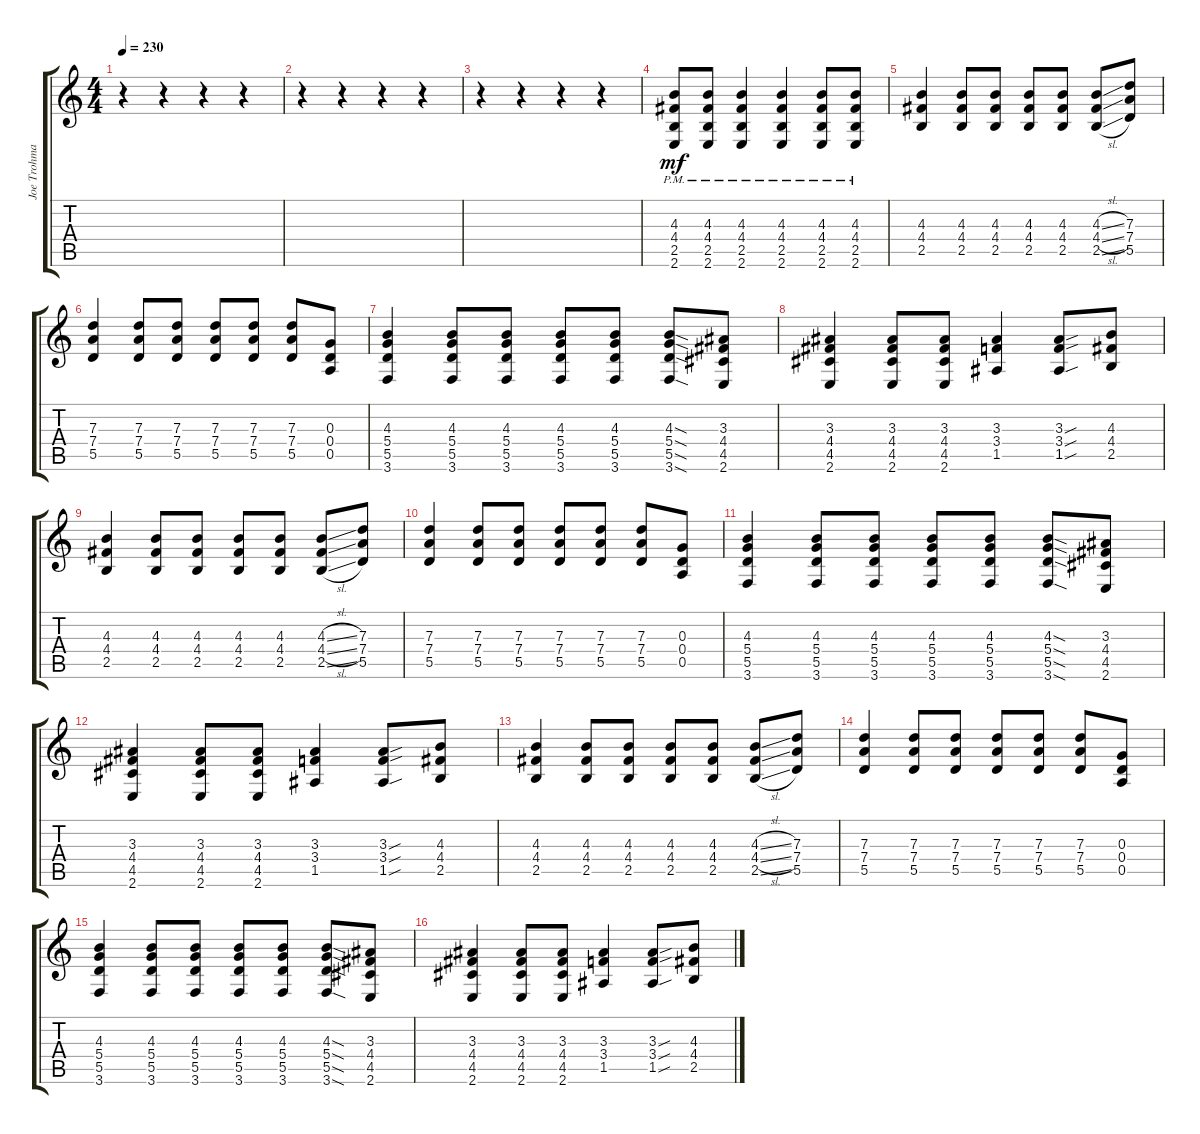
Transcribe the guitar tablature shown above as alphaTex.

\track ("Joe Trohman" "Joe Trohma") {instrument distortionguitar}
\staff {score tabs}
\tuning (E4 B3 G3 D3 A2 D2) {hide}
\ts (4 4)
\tempo 230
\clef g2
\ks c
r.4{dy mf} r.4 r.4 r.4 |
r.4 r.4 r.4 r.4 |
r.4 r.4 r.4 r.4 |
(4.3{pm} 4.4{pm} 2.5{pm} 2.6{pm}).8 (4.3{pm} 4.4{pm} 2.5{pm} 2.6{pm}).8 (4.3{pm} 4.4{pm} 2.5{pm} 2.6{pm}).4 (4.3{pm} 4.4{pm} 2.5{pm} 2.6{pm}).4 (4.3{pm} 4.4{pm} 2.5{pm} 2.6{pm}).8 (4.3{pm} 4.4{pm} 2.5{pm} 2.6{pm}).8 |
(4.3 4.4 2.5).4 (4.3 4.4 2.5).8 (4.3 4.4 2.5).8 (4.3 4.4 2.5).8 (4.3 4.4 2.5).8 (4.3{sl} 4.4{sl} 2.5{sl}).8 (7.3 7.4 5.5).8 |
(7.3 7.4 5.5).4 (7.3 7.4 5.5).8 (7.3 7.4 5.5).8 (7.3 7.4 5.5).8 (7.3 7.4 5.5).8 (7.3 7.4 5.5).8 (0.3 0.4 0.5).8 |
(4.3 5.4 5.5 3.6).4 (4.3 5.4 5.5 3.6).8 (4.3 5.4 5.5 3.6).8 (4.3 5.4 5.5 3.6).8 (4.3 5.4 5.5 3.6).8 (4.3{sod} 5.4{sod} 5.5{sod} 3.6{sod}).8 (3.3 4.4 4.5 2.6).8 |
(3.3 4.4 4.5 2.6).4 (3.3 4.4 4.5 2.6).8 (3.3 4.4 4.5 2.6).8 (3.3 3.4 1.5).4 (3.3{sou} 3.4{sou} 1.5{sou}).8 (4.3 4.4 2.5).8 |
(4.3 4.4 2.5).4 (4.3 4.4 2.5).8 (4.3 4.4 2.5).8 (4.3 4.4 2.5).8 (4.3 4.4 2.5).8 (4.3{sl} 4.4{sl} 2.5{sl}).8 (7.3 7.4 5.5).8 |
(7.3 7.4 5.5).4 (7.3 7.4 5.5).8 (7.3 7.4 5.5).8 (7.3 7.4 5.5).8 (7.3 7.4 5.5).8 (7.3 7.4 5.5).8 (0.3 0.4 0.5).8 |
(4.3 5.4 5.5 3.6).4 (4.3 5.4 5.5 3.6).8 (4.3 5.4 5.5 3.6).8 (4.3 5.4 5.5 3.6).8 (4.3 5.4 5.5 3.6).8 (4.3{sod} 5.4{sod} 5.5{sod} 3.6{sod}).8 (3.3 4.4 4.5 2.6).8 |
(3.3 4.4 4.5 2.6).4 (3.3 4.4 4.5 2.6).8 (3.3 4.4 4.5 2.6).8 (3.3 3.4 1.5).4 (3.3{sou} 3.4{sou} 1.5{sou}).8 (4.3 4.4 2.5).8 |
(4.3 4.4 2.5).4 (4.3 4.4 2.5).8 (4.3 4.4 2.5).8 (4.3 4.4 2.5).8 (4.3 4.4 2.5).8 (4.3{sl} 4.4{sl} 2.5{sl}).8 (7.3 7.4 5.5).8 |
(7.3 7.4 5.5).4 (7.3 7.4 5.5).8 (7.3 7.4 5.5).8 (7.3 7.4 5.5).8 (7.3 7.4 5.5).8 (7.3 7.4 5.5).8 (0.3 0.4 0.5).8 |
(4.3 5.4 5.5 3.6).4 (4.3 5.4 5.5 3.6).8 (4.3 5.4 5.5 3.6).8 (4.3 5.4 5.5 3.6).8 (4.3 5.4 5.5 3.6).8 (4.3{sod} 5.4{sod} 5.5{sod} 3.6{sod}).8 (3.3 4.4 4.5 2.6).8 |
(3.3 4.4 4.5 2.6).4 (3.3 4.4 4.5 2.6).8 (3.3 4.4 4.5 2.6).8 (3.3 3.4 1.5).4 (3.3{sou} 3.4{sou} 1.5{sou}).8 (4.3 4.4 2.5).8
